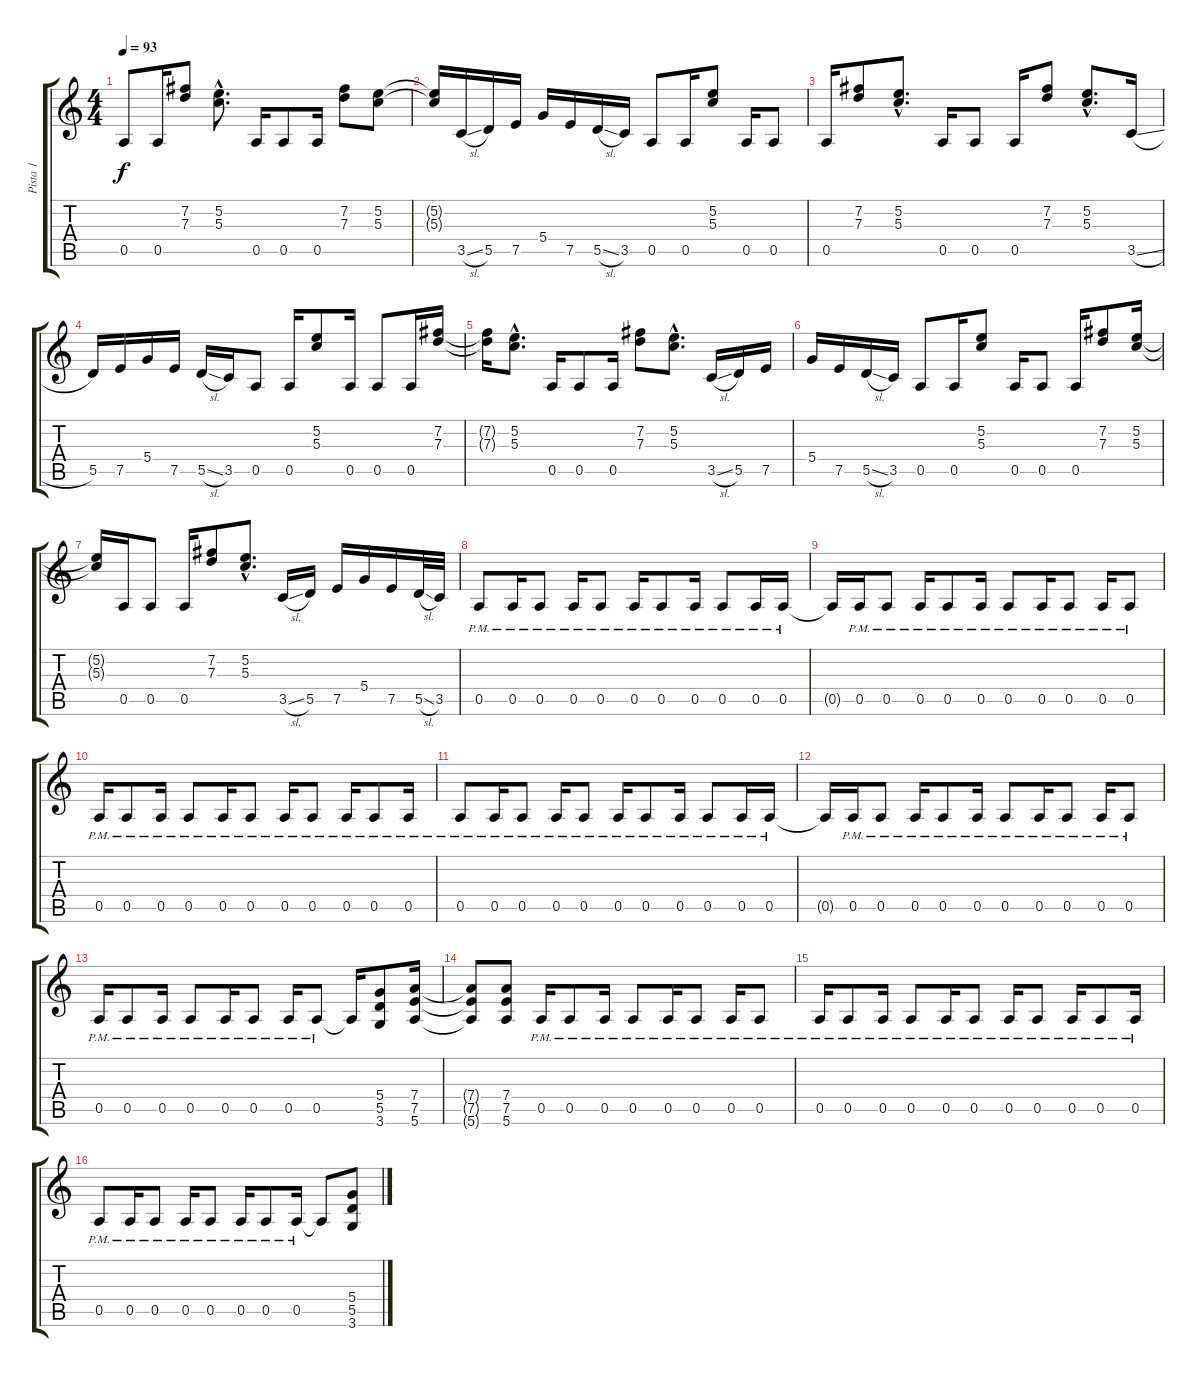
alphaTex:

\track ("Pista 1" "Pista 1") {instrument overdrivenguitar}
\staff {score tabs}
\tuning (E4 B3 G3 D3 A2 E2) {hide}
\ts (4 4)
\tempo 93
\clef g2
\ks c
0.5.8{dy f instrument overdrivenguitar} 0.5.16 (7.2 7.3).8 (5.2{hac} 5.3{hac}).8{d} 0.5.16 0.5.8 0.5.16 (7.2 7.3).8 (5.2 5.3).8 |
(5.2{t} 5.3{t}).16 3.5{sl}.16 5.5.16 7.5.16 5.4.16 7.5.16 5.5{sl}.16 3.5.16 0.5.8 0.5.16 (5.2 5.3).8 0.5.16 0.5.8 |
0.5.16 (7.2 7.3).8 (5.2{hac} 5.3{hac}).8{d} 0.5.16 0.5.8 0.5.16 (7.2 7.3).8 (5.2{hac} 5.3{hac}).8{d} 3.5{sl}.16 |
5.5.16 7.5.16 5.4.16 7.5.16 5.5{sl}.16 3.5.16 0.5.8 0.5.16 (5.2 5.3).8 0.5.16 0.5.8 0.5.16 (7.2 7.3).16 |
(7.2{t} 7.3{t}).16 (5.2{hac} 5.3{hac}).8{d} 0.5.16 0.5.8 0.5.16 (7.2 7.3).8 (5.2{hac} 5.3{hac}).8{d} 3.5{sl}.16 5.5.16 7.5.16 |
5.4.16 7.5.16 5.5{sl}.16 3.5.16 0.5.8 0.5.16 (5.2 5.3).8 0.5.16 0.5.8 0.5.16 (7.2 7.3).8 (5.2 5.3).16 |
(5.2{t} 5.3{t}).16 0.5.16 0.5.8 0.5.16 (7.2 7.3).8 (5.2{hac} 5.3{hac}).8{d} 3.5{sl}.16 5.5.16 7.5.16 5.4.16 7.5.16 5.5{sl}.32 3.5.32 |
0.5{pm}.8 0.5{pm}.16 0.5{pm}.8 0.5{pm}.16 0.5{pm}.8 0.5{pm}.16 0.5{pm}.8 0.5{pm}.16 0.5{pm}.8 0.5{pm}.16 0.5{pm}.16 |
0.5{t}.16 0.5{pm}.16 0.5{pm}.8 0.5{pm}.16 0.5{pm}.8 0.5{pm}.16 0.5{pm}.8 0.5{pm}.16 0.5{pm}.8 0.5{pm}.16 0.5{pm}.8 |
0.5{pm}.16 0.5{pm}.8 0.5{pm}.16 0.5{pm}.8 0.5{pm}.16 0.5{pm}.8 0.5{pm}.16 0.5{pm}.8 0.5{pm}.16 0.5{pm}.8 0.5{pm}.16 |
0.5{pm}.8 0.5{pm}.16 0.5{pm}.8 0.5{pm}.16 0.5{pm}.8 0.5{pm}.16 0.5{pm}.8 0.5{pm}.16 0.5{pm}.8 0.5{pm}.16 0.5{pm}.16 |
0.5{t}.16 0.5{pm}.16 0.5{pm}.8 0.5{pm}.16 0.5{pm}.8 0.5{pm}.16 0.5{pm}.8 0.5{pm}.16 0.5{pm}.8 0.5{pm}.16 0.5{pm}.8 |
0.5{pm}.16 0.5{pm}.8 0.5{pm}.16 0.5{pm}.8 0.5{pm}.16 0.5{pm}.8 0.5{pm}.16 0.5{pm}.8 0.5{t}.16 (5.4 5.5 3.6).8 (7.4 7.5 5.6).16 |
(7.4{t} 7.5{t} 5.6{t}).8 (7.4 7.5 5.6).8 0.5{pm}.16 0.5{pm}.8 0.5{pm}.16 0.5{pm}.8 0.5{pm}.16 0.5{pm}.8 0.5{pm}.16 0.5{pm}.8 |
0.5{pm}.16 0.5{pm}.8 0.5{pm}.16 0.5{pm}.8 0.5{pm}.16 0.5{pm}.8 0.5{pm}.16 0.5{pm}.8 0.5{pm}.16 0.5{pm}.8 0.5{pm}.16 |
0.5{pm}.8 0.5{pm}.16 0.5{pm}.8 0.5{pm}.16 0.5{pm}.8 0.5{pm}.16 0.5{pm}.8 0.5{pm}.16 0.5{t}.8 (5.4 5.5 3.6).8
